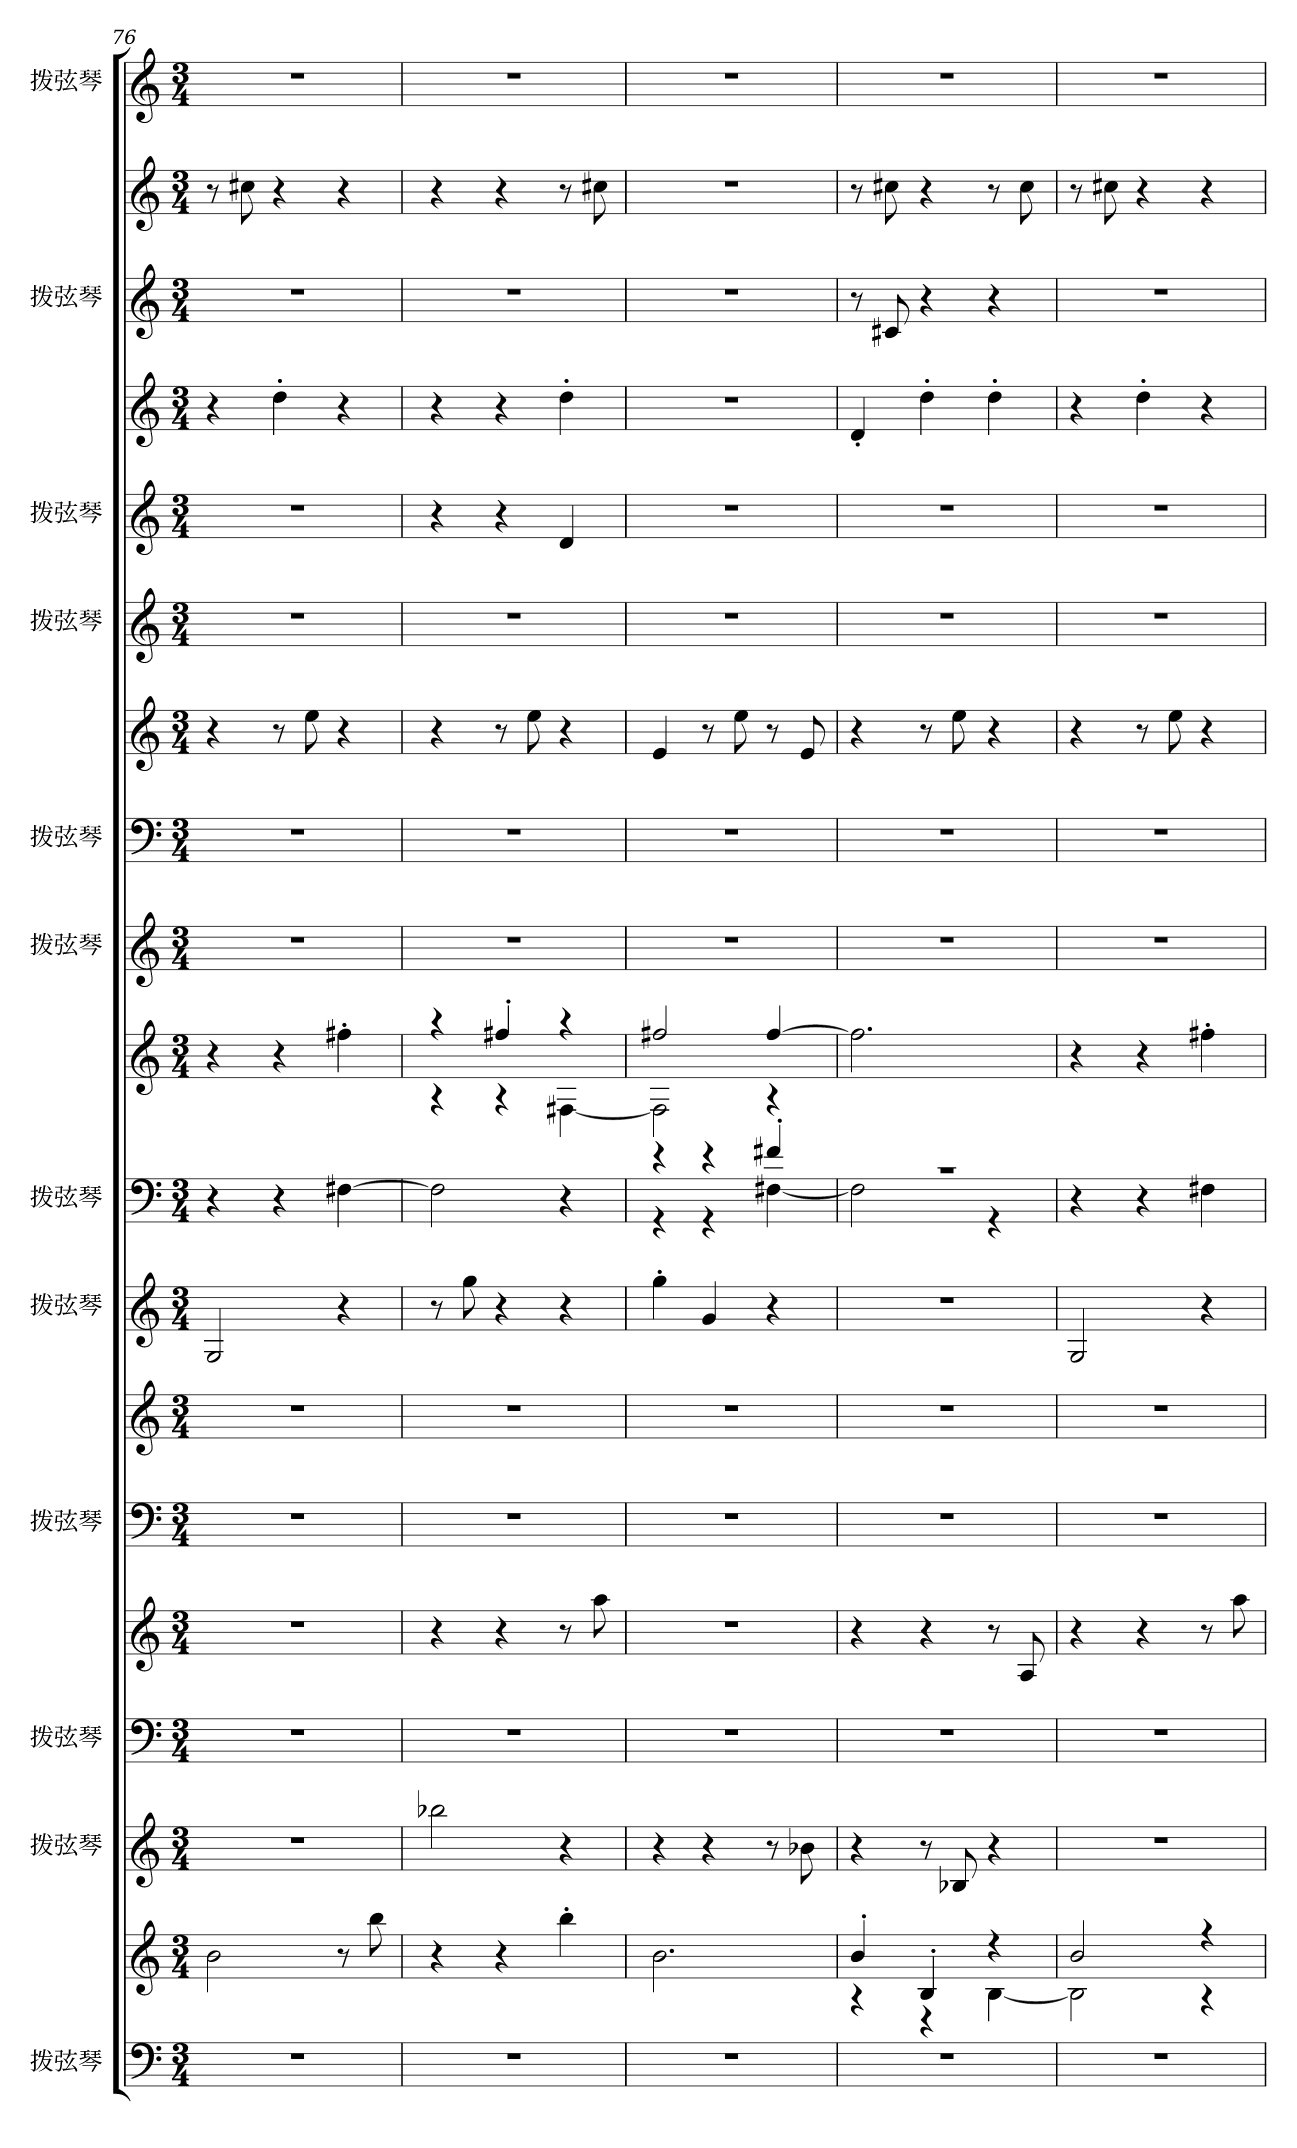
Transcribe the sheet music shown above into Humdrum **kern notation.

**kern	**kern	**kern	**kern	**kern	**kern	**kern	**kern	**kern	**kern	**kern	**kern	**kern	**kern	**kern	**kern	**kern	**kern	**kern
*part12	*part12	*part11	*part10	*part10	*part9	*part9	*part8	*part7	*part7	*part6	*part5	*part5	*part4	*part3	*part3	*part2	*part2	*part1
*staff19	*staff18	*staff17	*staff16	*staff15	*staff14	*staff13	*staff12	*staff11	*staff10	*staff9	*staff8	*staff7	*staff6	*staff5	*staff4	*staff3	*staff2	*staff1
*I"拨弦琴	*	*I"拨弦琴	*I"拨弦琴	*	*I"拨弦琴	*	*I"拨弦琴	*I"拨弦琴	*	*I"拨弦琴	*I"拨弦琴	*	*I"拨弦琴	*I"拨弦琴	*	*I"拨弦琴	*	*I"拨弦琴
*clefF4	*clefG2	*clefG2	*clefF4	*clefG2	*clefF4	*clefG2	*clefG2	*clefF4	*clefG2	*clefG2	*clefF4	*clefG2	*clefG2	*clefG2	*clefG2	*clefG2	*clefG2	*clefG2
*k[]	*k[]	*k[]	*k[]	*k[]	*k[]	*k[]	*k[]	*k[]	*k[]	*k[]	*k[]	*k[]	*k[]	*k[]	*k[]	*k[]	*k[]	*k[]
*M3/4	*M3/4	*M3/4	*M3/4	*M3/4	*M3/4	*M3/4	*M3/4	*M3/4	*M3/4	*M3/4	*M3/4	*M3/4	*M3/4	*M3/4	*M3/4	*M3/4	*M3/4	*M3/4
=76	=76	=76	=76	=76	=76	=76	=76	=76	=76	=76	=76	=76	=76	=76	=76	=76	=76	=76
2.r	2b\	2.r	2.r	2.r	2.r	2.r	2G/	4r	4r	2.r	2.r	4r	2.r	2.r	4r	2.r	8r	2.r
.	.	.	.	.	.	.	.	.	.	.	.	.	.	.	.	.	8cc#X\	.
.	.	.	.	.	.	.	.	4r	4r	.	.	8r	.	.	4dd'\	.	4r	.
.	.	.	.	.	.	.	.	.	.	.	.	8ee\	.	.	.	.	.	.
.	8r	.	.	.	.	.	4r	[4F#X\	4ff#X'\	.	.	4r	.	.	4r	.	4r	.
.	8bb\	.	.	.	.	.	.	.	.	.	.	.	.	.	.	.	.	.
=77	=77	=77	=77	=77	=77	=77	=77	=77	=77	=77	=77	=77	=77	=77	=77	=77	=77	=77
*	*	*	*	*	*	*	*	*	*^	*	*	*	*	*	*	*	*	*
2.r	4r	2bb-X\	2.r	4r	2.r	2.r	8r	2F#\]	4r	4r	2.r	2.r	4r	2.r	4r	4r	2.r	4r	2.r
.	.	.	.	.	.	.	8gg\	.	.	.	.	.	.	.	.	.	.	.	.
.	4r	.	.	4r	.	.	4r	.	4ff#X'/	4r	.	.	8r	.	4r	4r	.	4r	.
.	.	.	.	.	.	.	.	.	.	.	.	.	8ee\	.	.	.	.	.	.
.	4bb'\	4r	.	8r	.	.	4r	4r	4r	[4F#X\	.	.	4r	.	4d/	4dd'\	.	8r	.
.	.	.	.	8aa\	.	.	.	.	.	.	.	.	.	.	.	.	.	8cc#X\	.
!!LO:PB:g=z
=78	=78	=78	=78	=78	=78	=78	=78	=78	=78	=78	=78	=78	=78	=78	=78	=78	=78	=78	=78
*	*	*	*	*	*	*	*	*^	*	*	*	*	*	*	*	*	*	*	*
2.r	2.b\	4r	2.r	2.r	2.r	2.r	4gg'\	4r	4r	2ff#X/	2F#\]	2.r	2.r	4e/	2.r	2.r	2.r	2.r	2.r	2.r
.	.	4r	.	.	.	.	4g/	4r	4r	.	.	.	.	8r	.	.	.	.	.	.
.	.	.	.	.	.	.	.	.	.	.	.	.	.	8ee\	.	.	.	.	.	.
.	.	8r	.	.	.	.	4r	4f#X'/	[4F#X\	[4ff#/	4r	.	.	8r	.	.	.	.	.	.
.	.	8b-X\	.	.	.	.	.	.	.	.	.	.	.	8e/	.	.	.	.	.	.
*	*	*	*	*	*	*	*	*	*	*v	*v	*	*	*	*	*	*	*	*	*
=79	=79	=79	=79	=79	=79	=79	=79	=79	=79	=79	=79	=79	=79	=79	=79	=79	=79	=79	=79
*	*^	*	*	*	*	*	*	*	*	*	*	*	*	*	*	*	*	*	*
2.r	4b'/	4r	4r	2.r	4r	2.r	2.r	2.r	2.r	2F#\]	2.ff#\]	2.r	2.r	4r	2.r	2.r	4d'/	8r	8r	2.r
.	.	.	.	.	.	.	.	.	.	.	.	.	.	.	.	.	.	8c#X/	8cc#X\	.
.	4B'/	4r	8r	.	4r	.	.	.	.	.	.	.	.	8r	.	.	4dd'\	4r	4r	.
.	.	.	8B-X/	.	.	.	.	.	.	.	.	.	.	8ee\	.	.	.	.	.	.
.	4r	[4B\	4r	.	8r	.	.	.	.	4r	.	.	.	4r	.	.	4dd'\	4r	8r	.
.	.	.	.	.	8A/	.	.	.	.	.	.	.	.	.	.	.	.	.	8cc#\	.
*	*	*	*	*	*	*	*	*	*v	*v	*	*	*	*	*	*	*	*	*	*
=80	=80	=80	=80	=80	=80	=80	=80	=80	=80	=80	=80	=80	=80	=80	=80	=80	=80	=80	=80
2.r	2b/	2B\]	2.r	2.r	4r	2.r	2.r	2G/	4r	4r	2.r	2.r	4r	2.r	2.r	4r	2.r	8r	2.r
.	.	.	.	.	.	.	.	.	.	.	.	.	.	.	.	.	.	8cc#X\	.
.	.	.	.	.	4r	.	.	.	4r	4r	.	.	8r	.	.	4dd'\	.	4r	.
.	.	.	.	.	.	.	.	.	.	.	.	.	8ee\	.	.	.	.	.	.
.	4r	4r	.	.	8r	.	.	4r	4F#X\	4ff#X'\	.	.	4r	.	.	4r	.	4r	.
.	.	.	.	.	8aa\	.	.	.	.	.	.	.	.	.	.	.	.	.	.
*	*v	*v	*	*	*	*	*	*	*	*	*	*	*	*	*	*	*	*	*
=	=	=	=	=	=	=	=	=	=	=	=	=	=	=	=	=	=	=
*-	*-	*-	*-	*-	*-	*-	*-	*-	*-	*-	*-	*-	*-	*-	*-	*-	*-	*-
